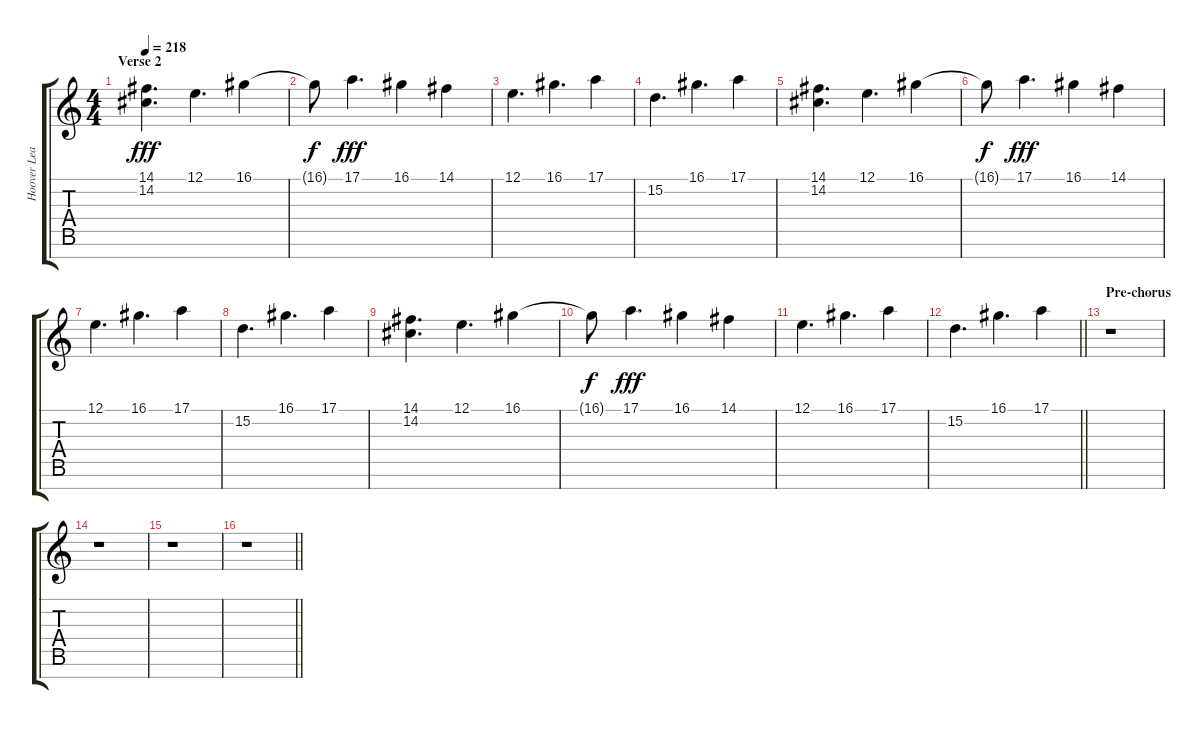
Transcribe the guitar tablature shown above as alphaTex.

\track ("Hoover Lead" "Hoover Lea") {instrument lead2sawtooth}
\staff {score tabs}
\tuning (E4 B3 G3 D3 A2 E2 B1) {hide}
\ts (4 4)
\section ("" "Verse 2")
\tempo 218
\clef g2
\ks c
(14.1 14.2).4{d dy fff} 12.1.4{d} 16.1.4 |
16.1{t}.8{dy f} 17.1.4{d dy fff} 16.1.4 14.1.4 |
12.1.4{d} 16.1.4{d} 17.1.4 |
15.2.4{d} 16.1.4{d} 17.1.4 |
(14.1 14.2).4{d} 12.1.4{d} 16.1.4 |
16.1{t}.8{dy f} 17.1.4{d dy fff} 16.1.4 14.1.4 |
12.1.4{d} 16.1.4{d} 17.1.4 |
15.2.4{d} 16.1.4{d} 17.1.4 |
(14.1 14.2).4{d} 12.1.4{d} 16.1.4 |
16.1{t}.8{dy f} 17.1.4{d dy fff} 16.1.4 14.1.4 |
12.1.4{d} 16.1.4{d} 17.1.4 |
\barLineRight lightlight
15.2.4{d} 16.1.4{d} 17.1.4 |
\section ("" "Pre-chorus")
r.1 |
r.1 |
r.1 |
\barLineRight lightlight
r.1
